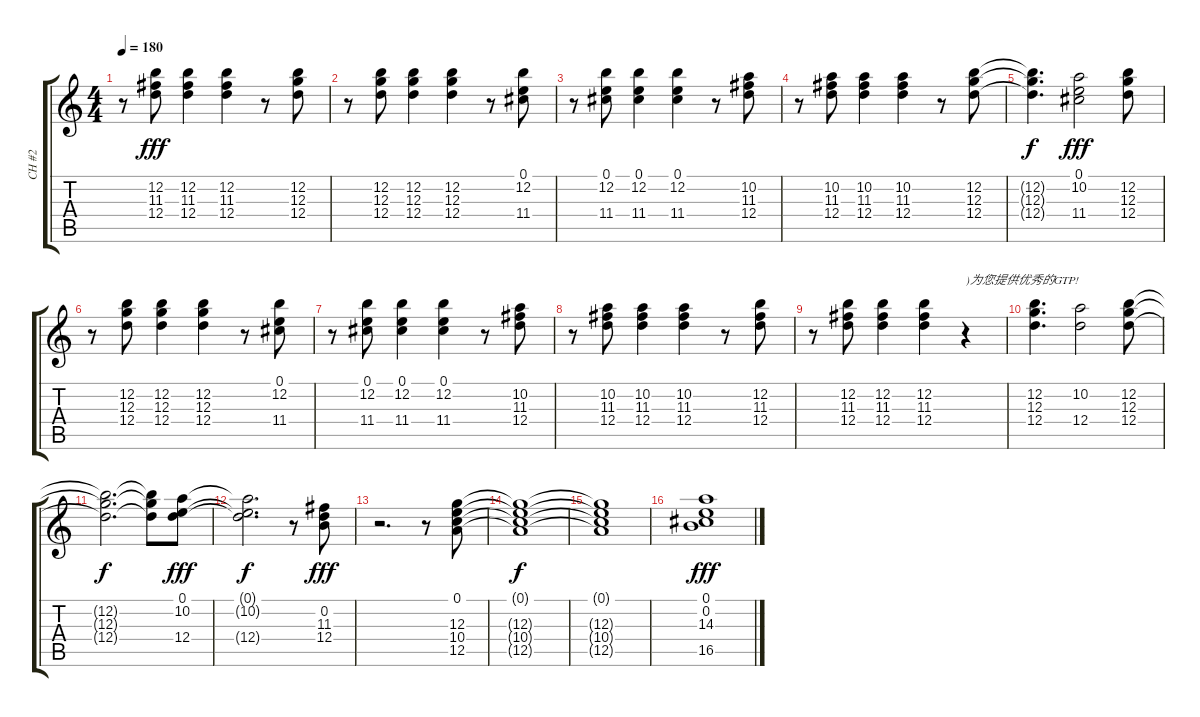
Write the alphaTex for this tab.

\track ("CH #2" "CH #2") {instrument acousticguitarnylon}
\staff {score tabs}
\tuning (E4 B3 G3 D3 A2 E2) {hide}
\ts (4 4)
\tempo 180
\clef g2
\ks c
r.8{dy fff} (12.2 11.3 12.4).8 (12.2 11.3 12.4).4 (12.2 11.3 12.4).4 r.8 (12.2 12.3 12.4).8 |
r.8 (12.2 12.3 12.4).8 (12.2 12.3 12.4).4 (12.2 12.3 12.4).4 r.8 (0.1 12.2 11.4).8 |
r.8 (0.1 12.2 11.4).8 (0.1 12.2 11.4).4 (0.1 12.2 11.4).4 r.8 (10.2 11.3 12.4).8 |
r.8 (10.2 11.3 12.4).8 (10.2 11.3 12.4).4 (10.2 11.3 12.4).4 r.8 (12.2 12.3 12.4).8 |
(12.2{t} 12.3{t} 12.4{t}).4{d dy f} (0.1 10.2 11.4).2{dy fff} (12.2 12.3 12.4).8 |
r.8 (12.2 12.3 12.4).8 (12.2 12.3 12.4).4 (12.2 12.3 12.4).4 r.8 (0.1 12.2 11.4).8 |
r.8 (0.1 12.2 11.4).8 (0.1 12.2 11.4).4 (0.1 12.2 11.4).4 r.8 (10.2 11.3 12.4).8 |
r.8 (10.2 11.3 12.4).8 (10.2 11.3 12.4).4 (10.2 11.3 12.4).4 r.8 (12.2 11.3 12.4).8 |
r.8 (12.2 11.3 12.4).8 (12.2 11.3 12.4).4 (12.2 11.3 12.4).4 r.4{txt ")为您提供优秀的GTP!"} |
(12.2 12.3 12.4).4{d} (10.2 12.4).2 (12.2 12.3 12.4).8 |
(12.2{t} 12.3{t} 12.4{t}).2{d dy f} (12.2{t} 12.3{t} 12.4{t}).8 (0.1 10.2 12.4).8{dy fff} |
(0.1{t} 10.2{t} 12.4{t}).2{d dy f} r.8 (0.2 11.3 12.4).8{dy fff} |
r.2{d} r.8 (0.1 12.3 10.4 12.5).8 |
(0.1{t} 12.3{t} 10.4{t} 12.5{t}).1{dy f} |
(0.1{t} 12.3{t} 10.4{t} 12.5{t}).1 |
(0.1 0.2 14.3 16.5).1{dy fff}
